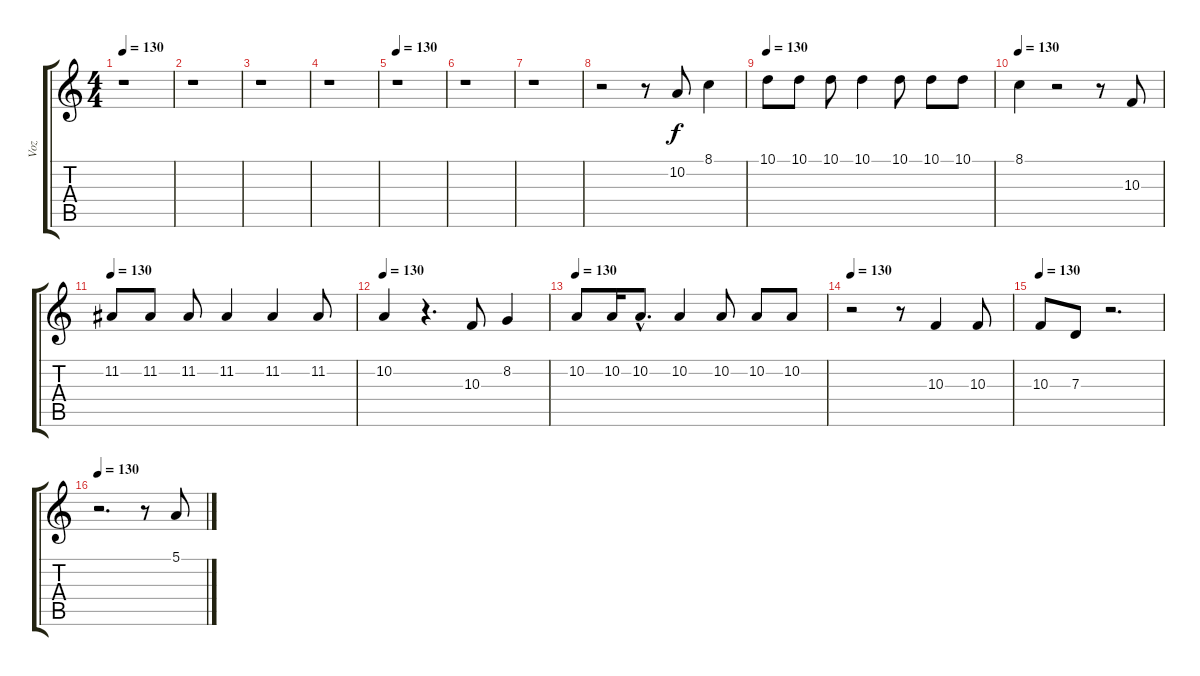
\track ("Voz" "Voz") {instrument synthbrass1}
\staff {score tabs}
\tuning (E4 B3 G3 D3 A2 E2) {hide}
\ts (4 4)
\tempo 130
\clef g2
\ks c
r.1{dy f instrument synthbrass1} |
r.1 |
r.1 |
r.1 |
\tempo 130
r.1 |
r.1 |
r.1 |
r.2 r.8 10.2.8 8.1.4 |
\tempo 130
10.1.8 10.1.8 10.1.8 10.1.4 10.1.8 10.1.8 10.1.8 |
\tempo 130
8.1.4 r.2 r.8 10.3.8 |
\tempo 130
11.2.8 11.2.8 11.2.8 11.2.4 11.2.4 11.2.8 |
\tempo 130
10.2.4 r.4{d} 10.3.8 8.2.4 |
\tempo 130
10.2.8 10.2.16 10.2{hac}.8{d} 10.2.4 10.2.8 10.2.8 10.2.8 |
\tempo 130
r.2 r.8 10.3.4 10.3.8 |
\tempo 130
10.3.8 7.3.8 r.2{d} |
\tempo 130
r.2{d} r.8 5.1.8
